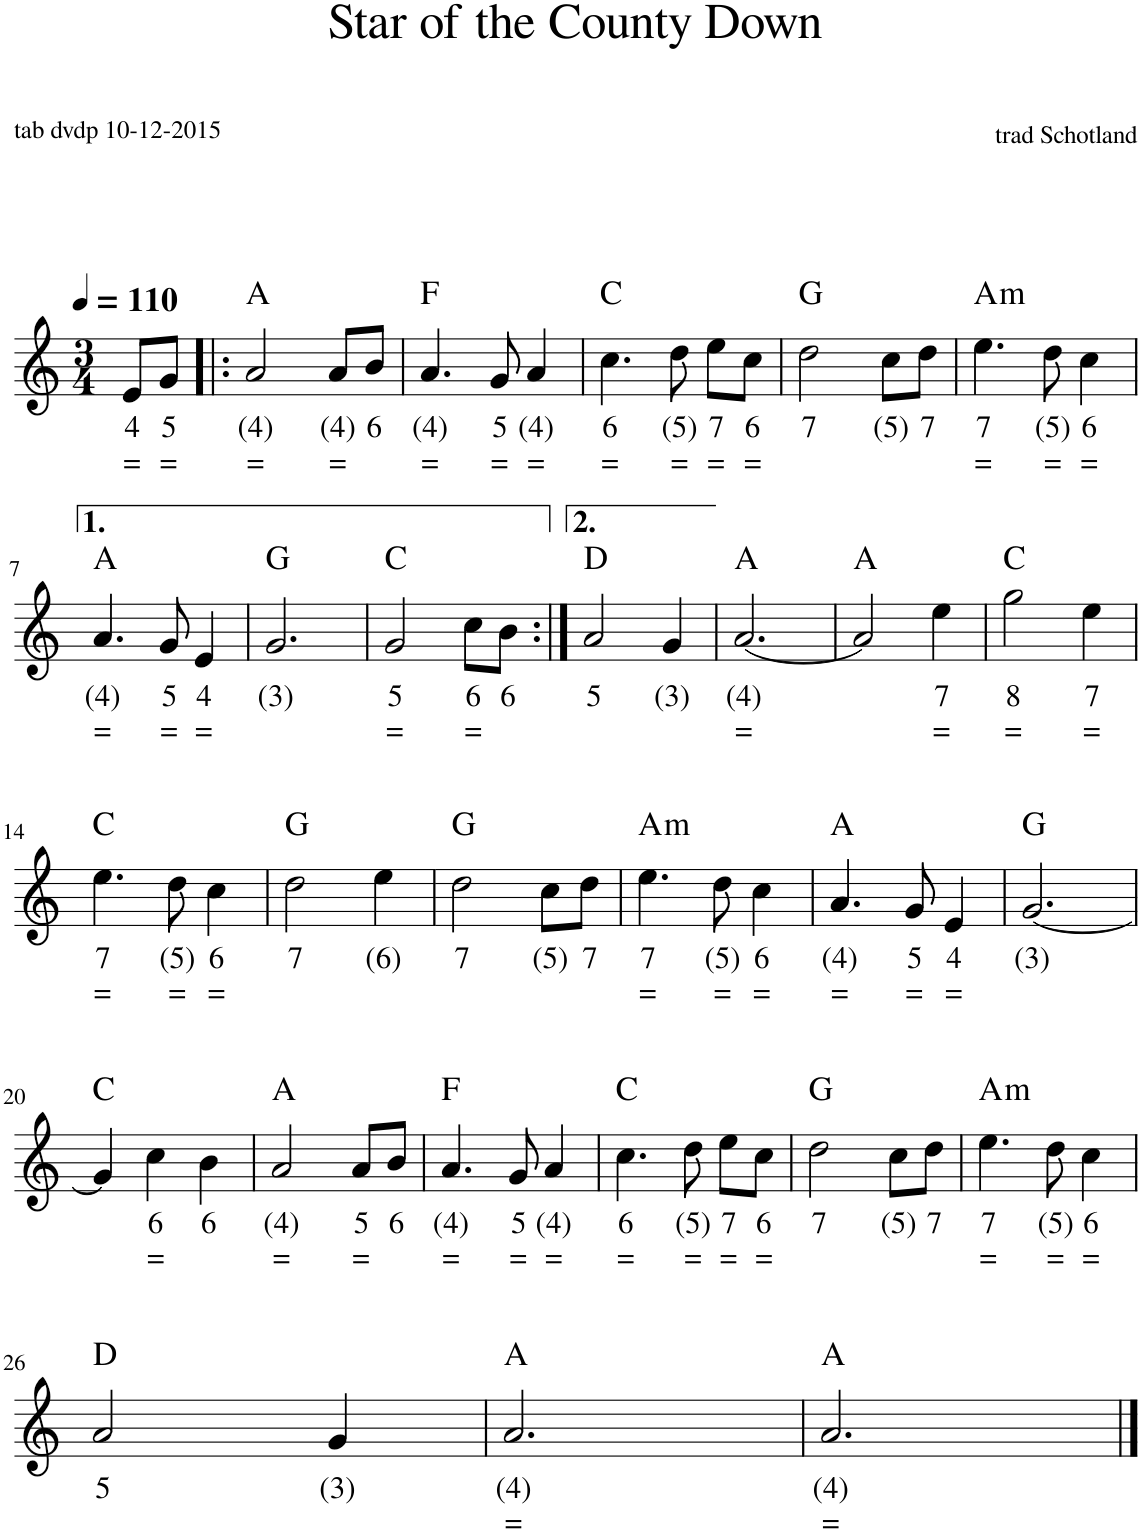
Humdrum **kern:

**kern	**text	**text	**harte
*part1	*part1	*part1	*part1
*staff1	*staff1	*staff1	*
*I"Stem	*	*	*
*I'Stem	*	*	*
*clefG2	*	*	*
*k[]	*	*	*
*M3/4	*	*	*
*MM110	*	*	*
=1	=1	=1	=1
!	!LO:LY:b	!LO:LY:b	!
8e/L	4	=	.
!	!LO:LY:b	!LO:LY:b	!
8g/J	5	=	.
=2!|:	=2!|:	=2!|:	=2!|:
!	!LO:LY:b	!LO:LY:b	!
2a/	(4)	=	A:maj
!	!LO:LY:b	!LO:LY:b	!
8a/L	(4)	=	.
!	!LO:LY:b	!	!
8b/J	6	.	.
=3	=3	=3	=3
!	!LO:LY:b	!LO:LY:b	!
4.a/	(4)	=	F:maj
!	!LO:LY:b	!LO:LY:b	!
8g/	5	=	.
!	!LO:LY:b	!LO:LY:b	!
4a/	(4)	=	.
=4	=4	=4	=4
!	!LO:LY:b	!LO:LY:b	!
4.cc\	6	=	C:maj
!	!LO:LY:b	!LO:LY:b	!
8dd\	(5)	=	.
!	!LO:LY:b	!LO:LY:b	!
8ee\L	7	=	.
!	!LO:LY:b	!LO:LY:b	!
8cc\J	6	=	.
=5	=5	=5	=5
!	!LO:LY:b	!	!
2dd\	7	.	G:maj
!	!LO:LY:b	!	!
8cc\L	(5)	.	.
!	!LO:LY:b	!	!
8dd\J	7	.	.
=6	=6	=6	=6
!	!LO:LY:b	!LO:LY:b	!LO:H:kt=m
4.ee\	7	=	A:min
!	!LO:LY:b	!LO:LY:b	!
8dd\	(5)	=	.
!	!LO:LY:b	!LO:LY:b	!
4cc\	6	=	.
!!LO:LB:g=z
=7	=7	=7	=7
!	!LO:LY:b	!LO:LY:b	!
4.a/	(4)	=	A:maj
!	!LO:LY:b	!LO:LY:b	!
8g/	5	=	.
!	!LO:LY:b	!LO:LY:b	!
4e/	4	=	.
=8	=8	=8	=8
!	!LO:LY:b	!	!
2.g/	(3)	.	G:maj
=9	=9	=9	=9
!	!LO:LY:b	!LO:LY:b	!
2g/	5	=	C:maj
!	!LO:LY:b	!LO:LY:b	!
8cc\L	6	=	.
!	!LO:LY:b	!	!
8b\J	6	.	.
=10:|!	=10:|!	=10:|!	=10:|!
!	!LO:LY:b	!	!
2a/	5	.	D:maj
!	!LO:LY:b	!	!
4g/	(3)	.	.
=11	=11	=11	=11
!	!LO:LY:b	!LO:LY:b	!
[2.a/	(4)	=	A:maj
=12	=12	=12	=12
2a/]	.	.	A:maj
!	!LO:LY:b	!LO:LY:b	!
4ee\	7	=	.
=13	=13	=13	=13
!	!LO:LY:b	!LO:LY:b	!
2gg\	8	=	C:maj
!	!LO:LY:b	!LO:LY:b	!
4ee\	7	=	.
!!LO:LB:g=z
=14	=14	=14	=14
!	!LO:LY:b	!LO:LY:b	!
4.ee\	7	=	C:maj
!	!LO:LY:b	!LO:LY:b	!
8dd\	(5)	=	.
!	!LO:LY:b	!LO:LY:b	!
4cc\	6	=	.
=15	=15	=15	=15
!	!LO:LY:b	!	!
2dd\	7	.	G:maj
!	!LO:LY:b	!	!
4ee\	(6)	.	.
=16	=16	=16	=16
!	!LO:LY:b	!	!
2dd\	7	.	G:maj
!	!LO:LY:b	!	!
8cc\L	(5)	.	.
!	!LO:LY:b	!	!
8dd\J	7	.	.
=17	=17	=17	=17
!	!LO:LY:b	!LO:LY:b	!LO:H:kt=m
4.ee\	7	=	A:min
!	!LO:LY:b	!LO:LY:b	!
8dd\	(5)	=	.
!	!LO:LY:b	!LO:LY:b	!
4cc\	6	=	.
=18	=18	=18	=18
!	!LO:LY:b	!LO:LY:b	!
4.a/	(4)	=	A:maj
!	!LO:LY:b	!LO:LY:b	!
8g/	5	=	.
!	!LO:LY:b	!LO:LY:b	!
4e/	4	=	.
=19	=19	=19	=19
!	!LO:LY:b	!	!
[2.g/	(3)	.	G:maj
!!LO:LB:g=z
=20	=20	=20	=20
4g/]	.	.	C:maj
!	!LO:LY:b	!LO:LY:b	!
4cc\	6	=	.
!	!LO:LY:b	!	!
4b\	6	.	.
=21	=21	=21	=21
!	!LO:LY:b	!LO:LY:b	!
2a/	(4)	=	A:maj
!	!LO:LY:b	!LO:LY:b	!
8a/L	5	=	.
!	!LO:LY:b	!	!
8b/J	6	.	.
=22	=22	=22	=22
!	!LO:LY:b	!LO:LY:b	!
4.a/	(4)	=	F:maj
!	!LO:LY:b	!LO:LY:b	!
8g/	5	=	.
!	!LO:LY:b	!LO:LY:b	!
4a/	(4)	=	.
=23	=23	=23	=23
!	!LO:LY:b	!LO:LY:b	!
4.cc\	6	=	C:maj
!	!LO:LY:b	!LO:LY:b	!
8dd\	(5)	=	.
!	!LO:LY:b	!LO:LY:b	!
8ee\L	7	=	.
!	!LO:LY:b	!LO:LY:b	!
8cc\J	6	=	.
=24	=24	=24	=24
!	!LO:LY:b	!	!
2dd\	7	.	G:maj
!	!LO:LY:b	!	!
8cc\L	(5)	.	.
!	!LO:LY:b	!	!
8dd\J	7	.	.
=25	=25	=25	=25
!	!LO:LY:b	!LO:LY:b	!LO:H:kt=m
4.ee\	7	=	A:min
!	!LO:LY:b	!LO:LY:b	!
8dd\	(5)	=	.
!	!LO:LY:b	!LO:LY:b	!
4cc\	6	=	.
!!LO:LB:g=z
=26	=26	=26	=26
!	!LO:LY:b	!	!
2a/	5	.	D:maj
!	!LO:LY:b	!	!
4g/	(3)	.	.
=27	=27	=27	=27
!	!LO:LY:b	!LO:LY:b	!
2.a/	(4)	=	A:maj
=28	=28	=28	=28
!	!LO:LY:b	!LO:LY:b	!
2.a/	(4)	=	A:maj
==	==	==	==
*-	*-	*-	*-
